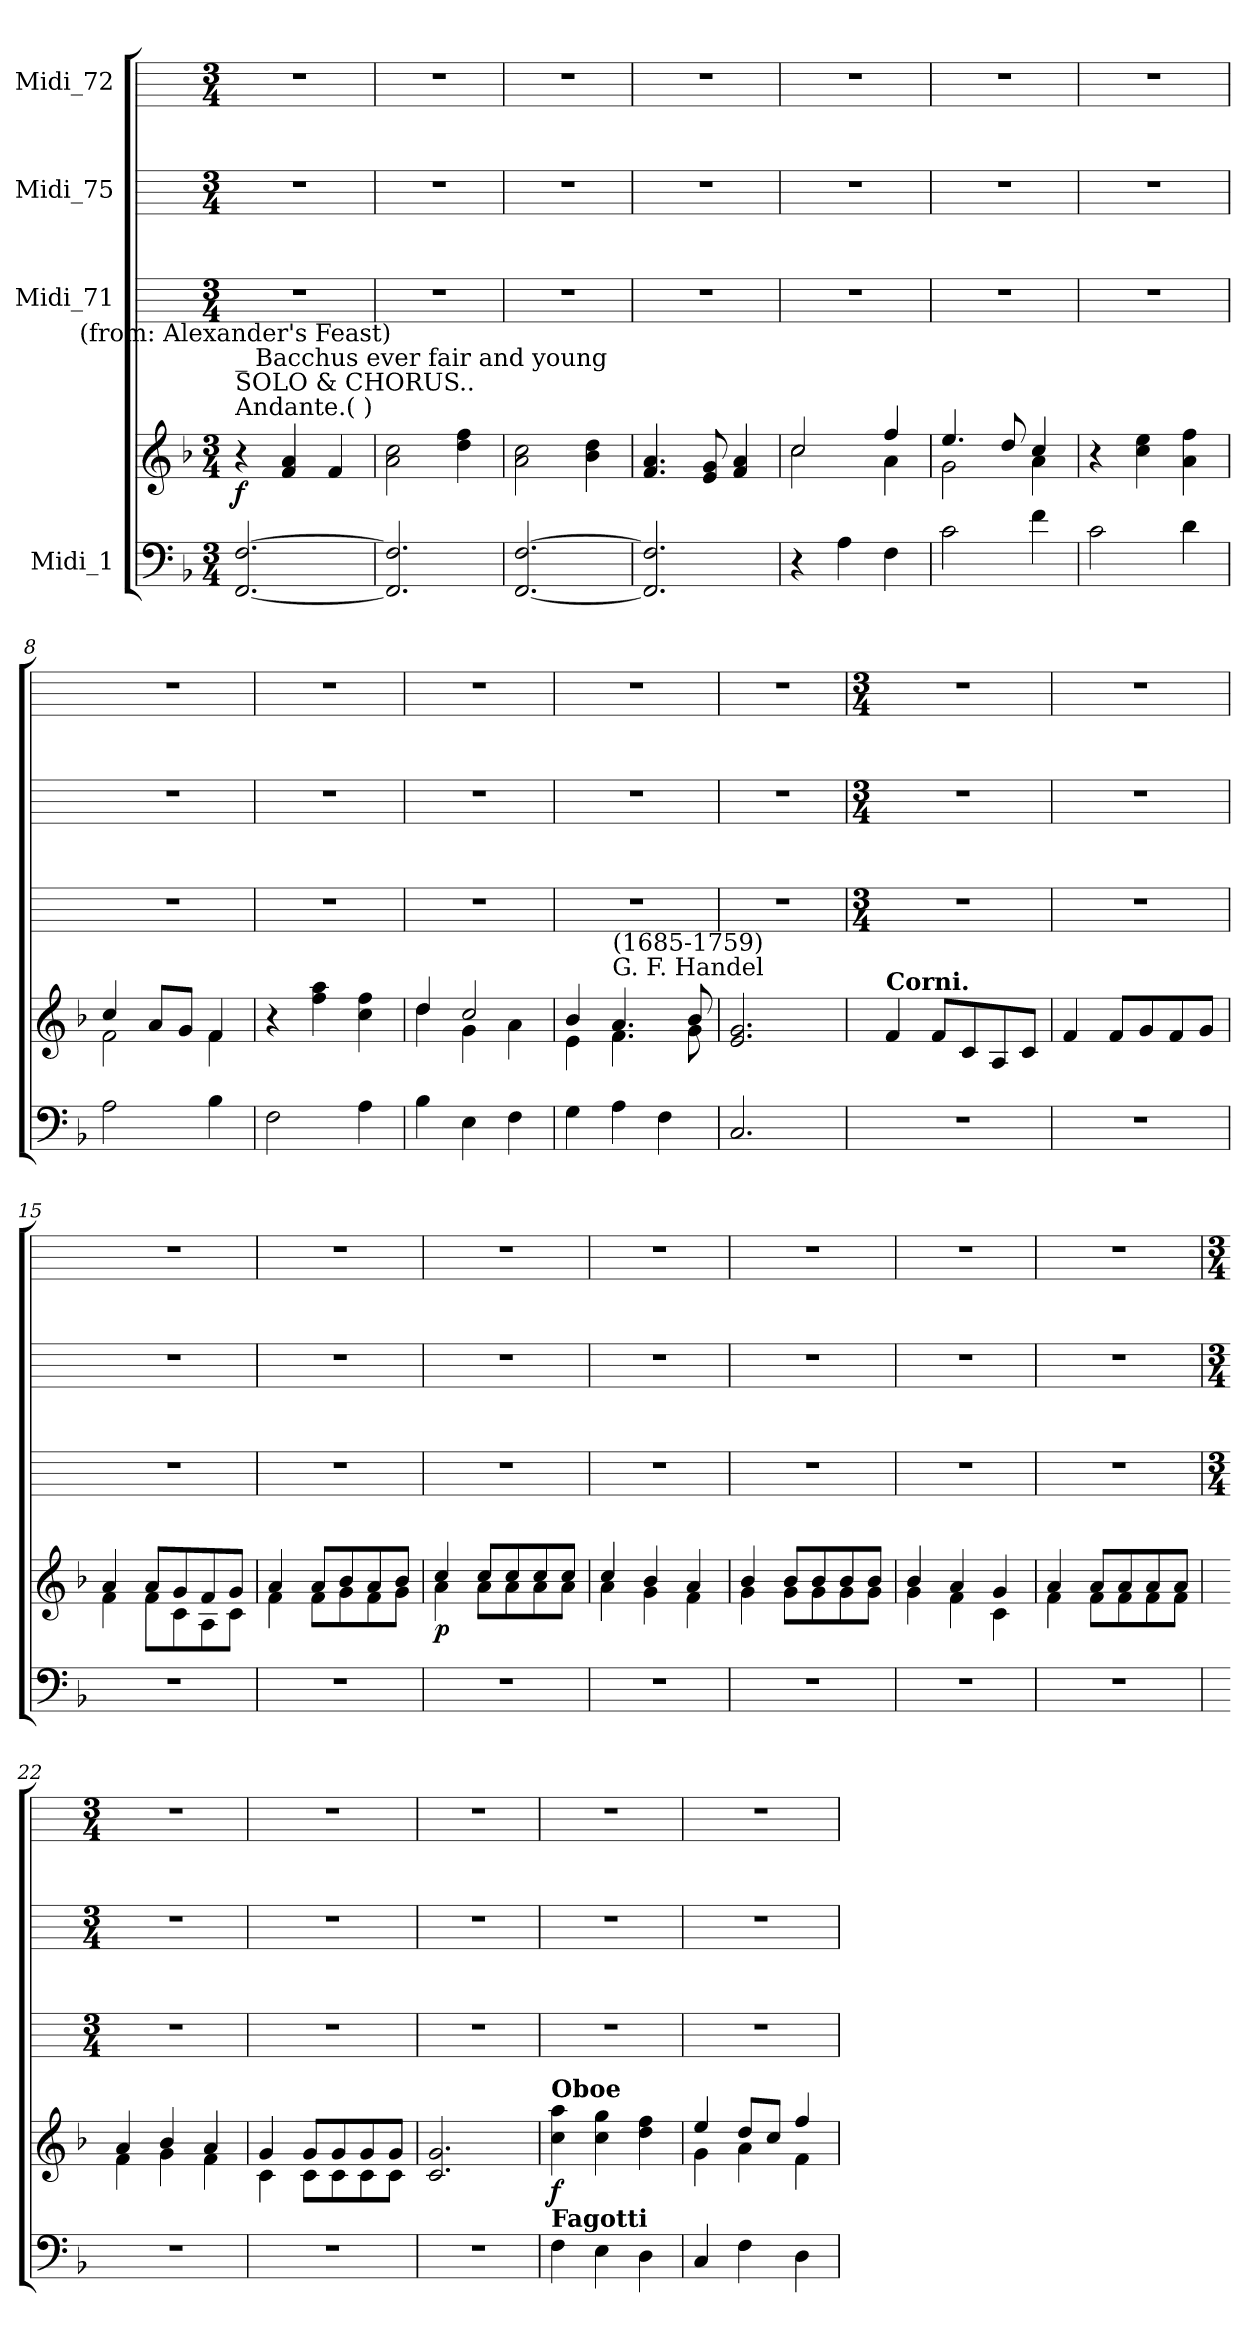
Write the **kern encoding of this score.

**kern	**kern	**dynam	**kern	**kern	**kern
*part4	*part4	*part4	*part3	*part2	*part1
*staff5	*staff4	*staff4/5	*staff3	*staff2	*staff1
*I"Midi_1	*	*	*I"Midi_71	*I"Midi_75	*I"Midi_72
*clefF4	*clefG2	*	*	*	*
*	*	*	*	*	*ITrd1c2
*k[b-]	*k[b-]	*	*	*	*
*F:	*F:	*	*	*	*
*M3/4	*M3/4	*	*M3/4	*M3/4	*M3/4
*MM120	*MM120	*	*MM120	*MM120	*MM120
=1	=1	=1	=1	=1	=1
*	*^	*	*	*	*
!	!LO:TX:a:t=Andante.(               )	!	!	!	!	!
!	!LO:TX:a:t=SOLO & CHORUS..	!	!	!	!	!
!	!LO:TX:a:t=_ Bacchus ever fair and young	!	!	!	!	!
!	!LO:TX:a:cj:t=(from&colon; Alexander's Feast)	!	!	!	!	!
!	!	!	!LO:DY:b	!	!	!
[2.FF [2.F	4r	2ryy	f	2.r	2.r	2.r
.	4f/ 4a/	.	.	.	.	.
.	4f/	4ryy	.	.	.	.
=2	=2	=2	=2	=2	=2	=2
2.FF] 2.F]	2a\ 2cc\	2ryy	.	2.r	2.r	2.r
.	4dd\ 4ff\	4ryy	.	.	.	.
=3	=3	=3	=3	=3	=3	=3
[2.FF [2.F	2a\ 2cc\	2ryy	.	2.r	2.r	2.r
.	4b-\ 4dd\	4ryy	.	.	.	.
=4	=4	=4	=4	=4	=4	=4
2.FF] 2.F]	4.f/ 4.a/	2ryy	.	2.r	2.r	2.r
.	8e/ 8g/	.	.	.	.	.
.	4f/ 4a/	4ryy	.	.	.	.
=5	=5	=5	=5	=5	=5	=5
4r	2cc/	2cc\	.	2.r	2.r	2.r
4A	.	.	.	.	.	.
4F	4ff/	4a\	.	.	.	.
=6	=6	=6	=6	=6	=6	=6
2c	4.ee/	2g\	.	2.r	2.r	2.r
.	8dd/	.	.	.	.	.
4f	4cc/	4a\	.	.	.	.
=7	=7	=7	=7	=7	=7	=7
2c	4r	2ryy	.	2.r	2.r	2.r
.	4cc\ 4ee\	.	.	.	.	.
4d	4a\ 4ff\	4ryy	.	.	.	.
=8	=8	=8	=8	=8	=8	=8
2A	4cc/	2f\	.	2.r	2.r	2.r
.	8a/L	.	.	.	.	.
.	8g/J	.	.	.	.	.
4B-	4f/	4f\	.	.	.	.
=9	=9	=9	=9	=9	=9	=9
2F	4r	2ryy	.	2.r	2.r	2.r
.	4ff\ 4aa\	.	.	.	.	.
4A	4cc\ 4ff\	4ryy	.	.	.	.
=10	=10	=10	=10	=10	=10	=10
4B-	4dd/	4dd\	.	2.r	2.r	2.r
4E	2cc/	4g\	.	.	.	.
4F	.	4a\	.	.	.	.
=11	=11	=11	=11	=11	=11	=11
4G	4b-/	4e\	.	2.r	2.r	2.r
4A	4.a/	4.f\	.	.	.	.
4F	.	.	.	.	.	.
!	!LO:TX:a:cj:t=G. F. Handel	!	!	!	!	!
!	!LO:TX:a:cj:t=(1685-1759)	!	!	!	!	!
.	8b-/	8g\	.	.	.	.
=12	=12	=12	=12	=12	=12	=12
2.C	2.e/ 2.g/	2ryy	.	2.r	2.r	2.r
.	.	4ryy	.	.	.	.
!!LO:LB:g=z
=13	=13	=13	=13	=13	=13	=13
*	*	*	*	*M3/4	*M3/4	*M3/4
!	!LO:TX:a:B:t=Corni.	!	!	!	!	!
!LO:N:vis=1	!	!	!	!	!	!
2.r	4f/	2ryy	.	2.r	2.r	2.r
.	8f/L	.	.	.	.	.
.	8c/	.	.	.	.	.
.	8A/	4ryy	.	.	.	.
.	8c/J	.	.	.	.	.
=14	=14	=14	=14	=14	=14	=14
!LO:N:vis=1	!	!	!	!	!	!
2.r	4f/	2ryy	.	2.r	2.r	2.r
.	8f/L	.	.	.	.	.
.	8g/	.	.	.	.	.
.	8f/	4ryy	.	.	.	.
.	8g/J	.	.	.	.	.
=15	=15	=15	=15	=15	=15	=15
!LO:N:vis=1	!	!	!	!	!	!
2.r	4a/	4f\	.	2.r	2.r	2.r
.	8a/L	8f\L	.	.	.	.
.	8g/	8c\	.	.	.	.
.	8f/	8A\	.	.	.	.
.	8g/J	8c\J	.	.	.	.
=16	=16	=16	=16	=16	=16	=16
!LO:N:vis=1	!	!	!	!	!	!
2.r	4a/	4f\	.	2.r	2.r	2.r
.	8a/L	8f\L	.	.	.	.
.	8b-/	8g\	.	.	.	.
.	8a/	8f\	.	.	.	.
.	8b-/J	8g\J	.	.	.	.
=17	=17	=17	=17	=17	=17	=17
!LO:N:vis=1	!	!	!LO:DY:b	!	!	!
2.r	4cc/	4a\	p	2.r	2.r	2.r
.	8cc/L	8a\L	.	.	.	.
.	8cc/	8a\	.	.	.	.
.	8cc/	8a\	.	.	.	.
.	8cc/J	8a\J	.	.	.	.
=18	=18	=18	=18	=18	=18	=18
!LO:N:vis=1	!	!	!	!	!	!
2.r	4cc/	4a\	.	2.r	2.r	2.r
.	4b-/	4g\	.	.	.	.
.	4a/	4f\	.	.	.	.
=19	=19	=19	=19	=19	=19	=19
!LO:N:vis=1	!	!	!	!	!	!
2.r	4b-/	4g\	.	2.r	2.r	2.r
.	8b-/L	8g\L	.	.	.	.
.	8b-/	8g\	.	.	.	.
.	8b-/	8g\	.	.	.	.
.	8b-/J	8g\J	.	.	.	.
=20	=20	=20	=20	=20	=20	=20
!LO:N:vis=1	!	!	!	!	!	!
2.r	4b-/	4g\	.	2.r	2.r	2.r
.	4a/	4f\	.	.	.	.
.	4g/	4c\	.	.	.	.
=21	=21	=21	=21	=21	=21	=21
!LO:N:vis=1	!	!	!	!	!	!
2.r	4a/	4f\	.	2.r	2.r	2.r
.	8a/L	8f\L	.	.	.	.
.	8a/	8f\	.	.	.	.
.	8a/	8f\	.	.	.	.
.	8a/J	8f\J	.	.	.	.
!!LO:LB:g=z
=22	=22	=22	=22	=22	=22	=22
*	*	*	*	*M3/4	*M3/4	*M3/4
!LO:N:vis=1	!	!	!	!	!	!
2.r	4a/	4f\	.	2.r	2.r	2.r
.	4b-/	4g\	.	.	.	.
.	4a/	4f\	.	.	.	.
=23	=23	=23	=23	=23	=23	=23
!LO:N:vis=1	!	!	!	!	!	!
2.r	4g/	4c\	.	2.r	2.r	2.r
.	8g/L	8c\L	.	.	.	.
.	8g/	8c\	.	.	.	.
.	8g/	8c\	.	.	.	.
.	8g/J	8c\J	.	.	.	.
=24	=24	=24	=24	=24	=24	=24
!LO:N:vis=1	!	!	!	!	!	!
2.r	2.c/ 2.g/	2ryy	.	2.r	2.r	2.r
.	.	4ryy	.	.	.	.
=25	=25	=25	=25	=25	=25	=25
!	!LO:TX:a:B:t=Oboe	!	!	!	!	!
!LO:TX:a:B:t=Fagotti	!	!	!	!	!	!
!	!	!	!LO:DY:b	!	!	!
4F	4cc\ 4aa\	2ryy	f	2.r	2.r	2.r
4E	4cc\ 4gg\	.	.	.	.	.
4D	4dd\ 4ff\	4ryy	.	.	.	.
=26	=26	=26	=26	=26	=26	=26
4C	4ee/	4g\	.	2.r	2.r	2.r
4F	8dd/L	4a\	.	.	.	.
.	8cc/J	.	.	.	.	.
4D	4ff/	4f\	.	.	.	.
*	*v	*v	*	*	*	*
=	=	=	=	=	=
*-	*-	*-	*-	*-	*-
